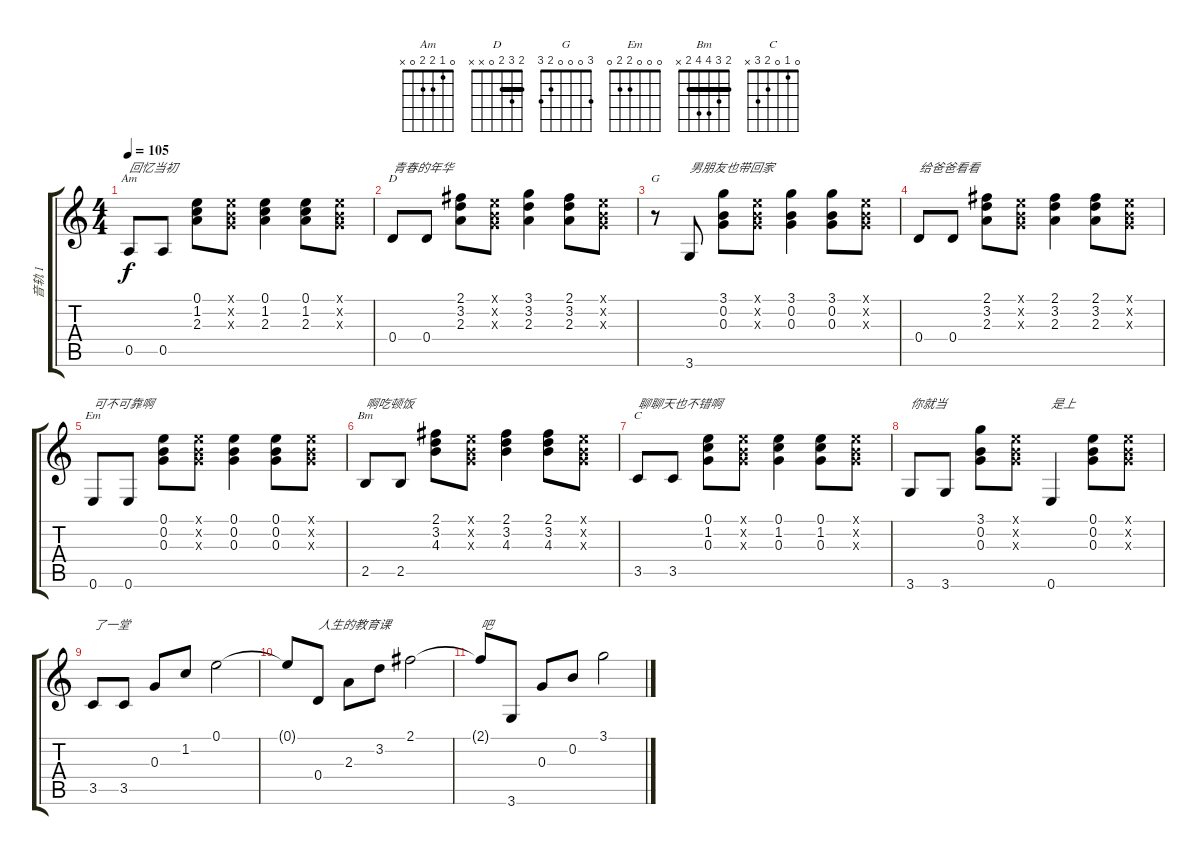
\track ("音轨 1" "音轨 1") {instrument acousticguitarsteel}
\staff {score tabs}
\tuning (E4 B3 G3 D3 A2 E2) {hide}
\chord ("Am" 0 1 2 2 0 x)
\chord ("D" 2 3 2 0 x x) {barre 2}
\chord ("G" 3 0 0 0 2 3)
\chord ("Em" 0 0 0 2 2 0)
\chord ("Bm" 2 3 4 4 2 x) {barre 2}
\chord ("C" 0 1 0 2 3 x)
\ts (4 4)
\tempo 105
\clef g2
\ks c
0.5.8{ch "Am" txt "回忆当初" dy f} 0.5.8 (0.1 1.2 2.3).8 (0.1{x} 0.2{x} 0.3{x}).8 (0.1 1.2 2.3).4 (0.1 1.2 2.3).8 (0.1{x} 0.2{x} 0.3{x}).8 |
0.4.8{ch "D" txt "青春的年华"} 0.4.8 (2.1 3.2 2.3).8 (0.1{x} 0.2{x} 0.3{x}).8 (3.1 3.2 2.3).4 (2.1 3.2 2.3).8 (0.1{x} 0.2{x} 0.3{x}).8 |
r.8{ch "G"} 3.6.8{txt "男朋友也带回家"} (3.1 0.2 0.3).8 (0.1{x} 0.2{x} 0.3{x}).8 (3.1 0.2 0.3).4 (3.1 0.2 0.3).8 (0.1{x} 0.2{x} 0.3{x}).8 |
0.4.8{txt "给爸爸看看"} 0.4.8 (2.1 3.2 2.3).8 (0.1{x} 0.2{x} 0.3{x}).8 (2.1 3.2 2.3).4 (2.1 3.2 2.3).8 (0.1{x} 0.2{x} 0.3{x}).8 |
0.6.8{ch "Em" txt "可不可靠啊"} 0.6.8 (0.1 0.2 0.3).8 (0.1{x} 0.2{x} 0.3{x}).8 (0.1 0.2 0.3).4 (0.1 0.2 0.3).8 (0.1{x} 0.2{x} 0.3{x}).8 |
2.5.8{ch "Bm" txt "啊吃顿饭"} 2.5.8 (2.1 3.2 4.3).8 (0.1{x} 0.2{x} 0.3{x}).8 (2.1 3.2 4.3).4 (2.1 3.2 4.3).8 (0.1{x} 0.2{x} 0.3{x}).8 |
3.5.8{ch "C" txt "聊聊天也不错啊"} 3.5.8 (0.1 1.2 0.3).8 (0.1{x} 0.2{x} 0.3{x}).8 (0.1 1.2 0.3).4 (0.1 1.2 0.3).8 (0.1{x} 0.2{x} 0.3{x}).8 |
3.6.8{txt "你就当"} 3.6.8 (3.1 0.2 0.3).8 (0.1{x} 0.2{x} 0.3{x}).8 0.6.4{txt "是上"} (0.1 0.2 0.3).8 (0.1{x} 0.2{x} 0.3{x}).8 |
3.5.8{txt "了一堂"} 3.5.8 0.3.8 1.2.8 0.1.2 |
0.1{t}.8 0.4.8{txt "人生的教育课"} 2.3.8 3.2.8 2.1.2 |
2.1{t}.8{txt "吧"} 3.6.8 0.3.8 0.2.8{txt ""} 3.1.2
